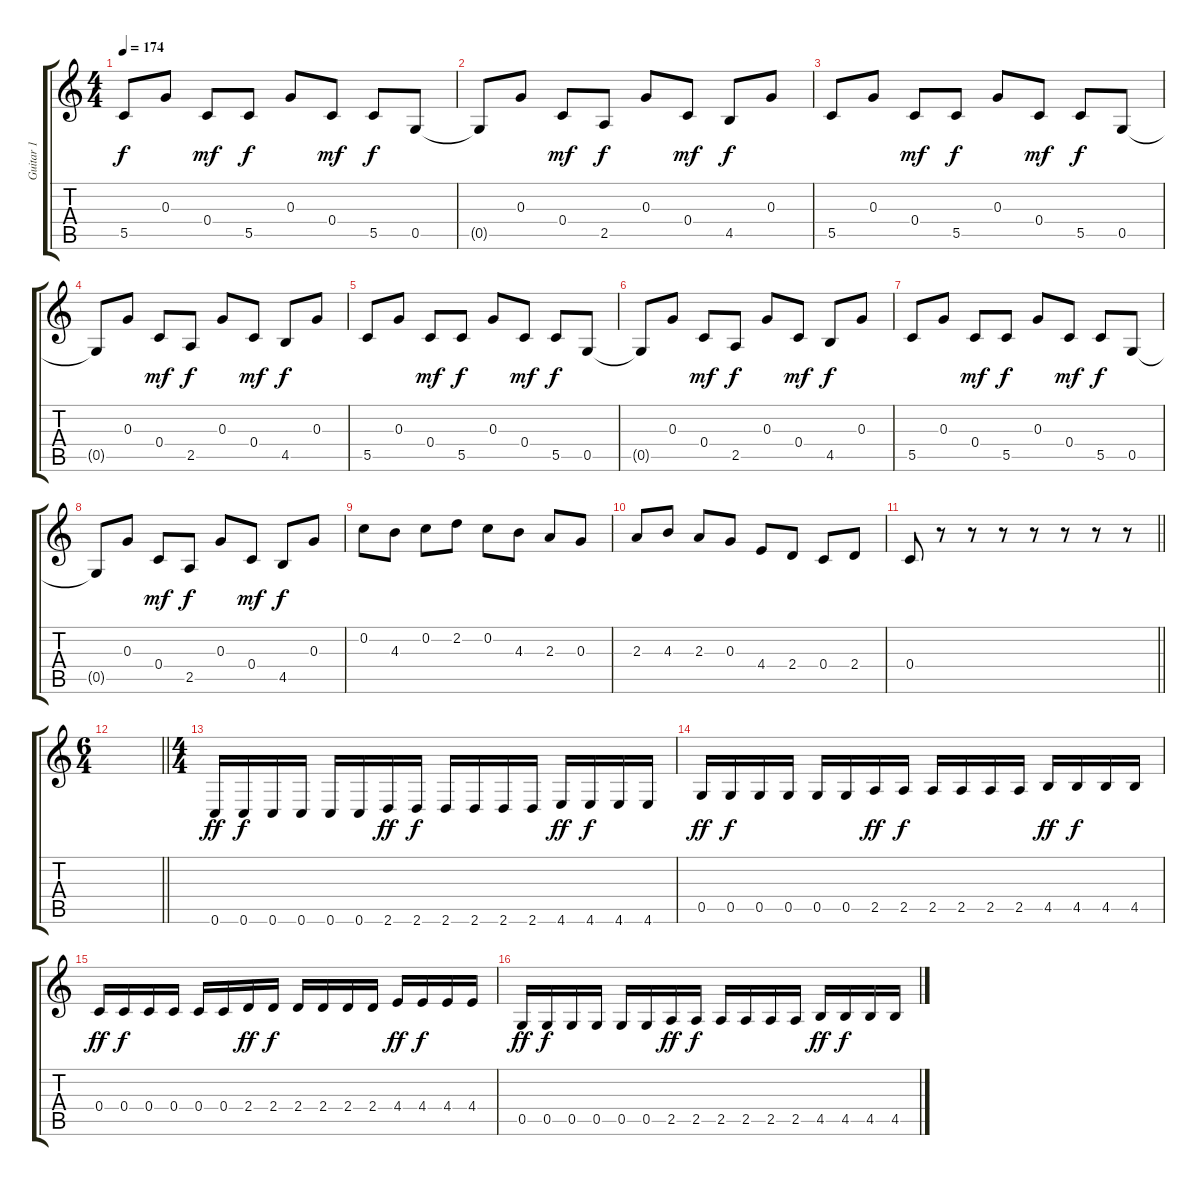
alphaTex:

\track ("Guitar 1" "Guitar 1") {instrument acousticguitarsteel}
\staff {score tabs}
\tuning (E4 C4 G3 C3 G2 C2) {hide}
\ts (4 4)
\tempo 174
\clef g2
\ks c
5.5.8{dy f} 0.3.8 0.4.8{dy mf} 5.5.8{dy f} 0.3.8 0.4.8{dy mf} 5.5.8{dy f} 0.5.8 |
0.5{t}.8 0.3.8 0.4.8{dy mf} 2.5.8{dy f} 0.3.8 0.4.8{dy mf} 4.5.8{dy f} 0.3.8 |
5.5.8 0.3.8 0.4.8{dy mf} 5.5.8{dy f} 0.3.8 0.4.8{dy mf} 5.5.8{dy f} 0.5.8 |
0.5{t}.8 0.3.8 0.4.8{dy mf} 2.5.8{dy f} 0.3.8 0.4.8{dy mf} 4.5.8{dy f} 0.3.8 |
5.5.8 0.3.8 0.4.8{dy mf} 5.5.8{dy f} 0.3.8 0.4.8{dy mf} 5.5.8{dy f} 0.5.8 |
0.5{t}.8 0.3.8 0.4.8{dy mf} 2.5.8{dy f} 0.3.8 0.4.8{dy mf} 4.5.8{dy f} 0.3.8 |
5.5.8 0.3.8 0.4.8{dy mf} 5.5.8{dy f} 0.3.8 0.4.8{dy mf} 5.5.8{dy f} 0.5.8 |
0.5{t}.8 0.3.8 0.4.8{dy mf} 2.5.8{dy f} 0.3.8 0.4.8{dy mf} 4.5.8{dy f} 0.3.8 |
0.2.8 4.3.8 0.2.8 2.2.8 0.2.8 4.3.8 2.3.8 0.3.8 |
2.3.8 4.3.8 2.3.8 0.3.8 4.4.8 2.4.8 0.4.8 2.4.8 |
\barLineRight lightlight
0.4.8 r.8 r.8 r.8 r.8 r.8 r.8 r.8 |
\ts (6 4)
\barLineRight lightlight
|
\ts (4 4)
0.6.16{dy ff instrument distortionguitar} 0.6.16{dy f} 0.6.16 0.6.16 0.6.16 0.6.16 2.6.16{dy ff} 2.6.16{dy f} 2.6.16 2.6.16 2.6.16 2.6.16 4.6.16{dy ff} 4.6.16{dy f} 4.6.16 4.6.16 |
0.5.16{dy ff} 0.5.16{dy f} 0.5.16 0.5.16 0.5.16 0.5.16 2.5.16{dy ff} 2.5.16{dy f} 2.5.16 2.5.16 2.5.16 2.5.16 4.5.16{dy ff} 4.5.16{dy f} 4.5.16 4.5.16 |
0.4.16{dy ff} 0.4.16{dy f} 0.4.16 0.4.16 0.4.16 0.4.16 2.4.16{dy ff} 2.4.16{dy f} 2.4.16 2.4.16 2.4.16 2.4.16 4.4.16{dy ff} 4.4.16{dy f} 4.4.16 4.4.16 |
0.5.16{dy ff} 0.5.16{dy f} 0.5.16 0.5.16 0.5.16 0.5.16 2.5.16{dy ff} 2.5.16{dy f} 2.5.16 2.5.16 2.5.16 2.5.16 4.5.16{dy ff} 4.5.16{dy f} 4.5.16 4.5.16
